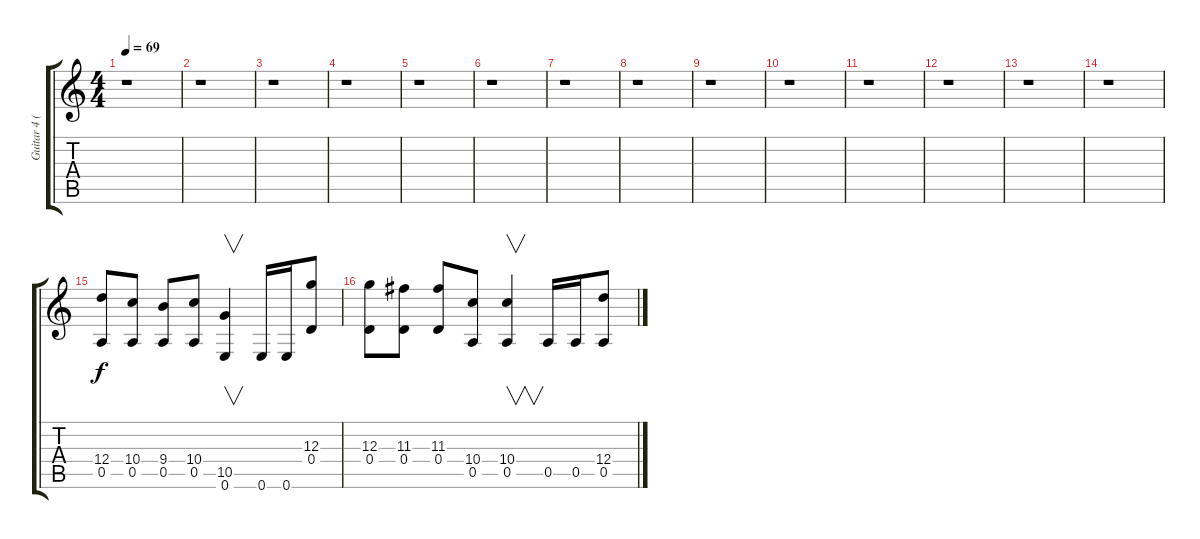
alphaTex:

\track ("Guitar 4 (Distortion)" "Guitar 4 (") {instrument distortionguitar}
\staff {score tabs}
\tuning (E4 B3 G3 D3 A2 E2) {hide}
\ts (4 4)
\tempo 69
\clef g2
\ks c
r.1{dy f instrument distortionguitar} |
r.1 |
r.1 |
r.1 |
r.1 |
r.1 |
r.1 |
r.1 |
r.1 |
r.1 |
r.1 |
r.1 |
r.1 |
r.1 |
(12.4 0.5).8 (10.4 0.5).8 (9.4 0.5).8 (10.4 0.5).8 (10.5 0.6).4{v} 0.6.16 0.6.16 (12.3 0.4).8 |
(12.3 0.4).8 (11.3 0.4).8 (11.3 0.4).8 (10.4 0.5).8 (10.4 0.5).4{v} 0.5.16 0.5.16 (12.4 0.5).8
